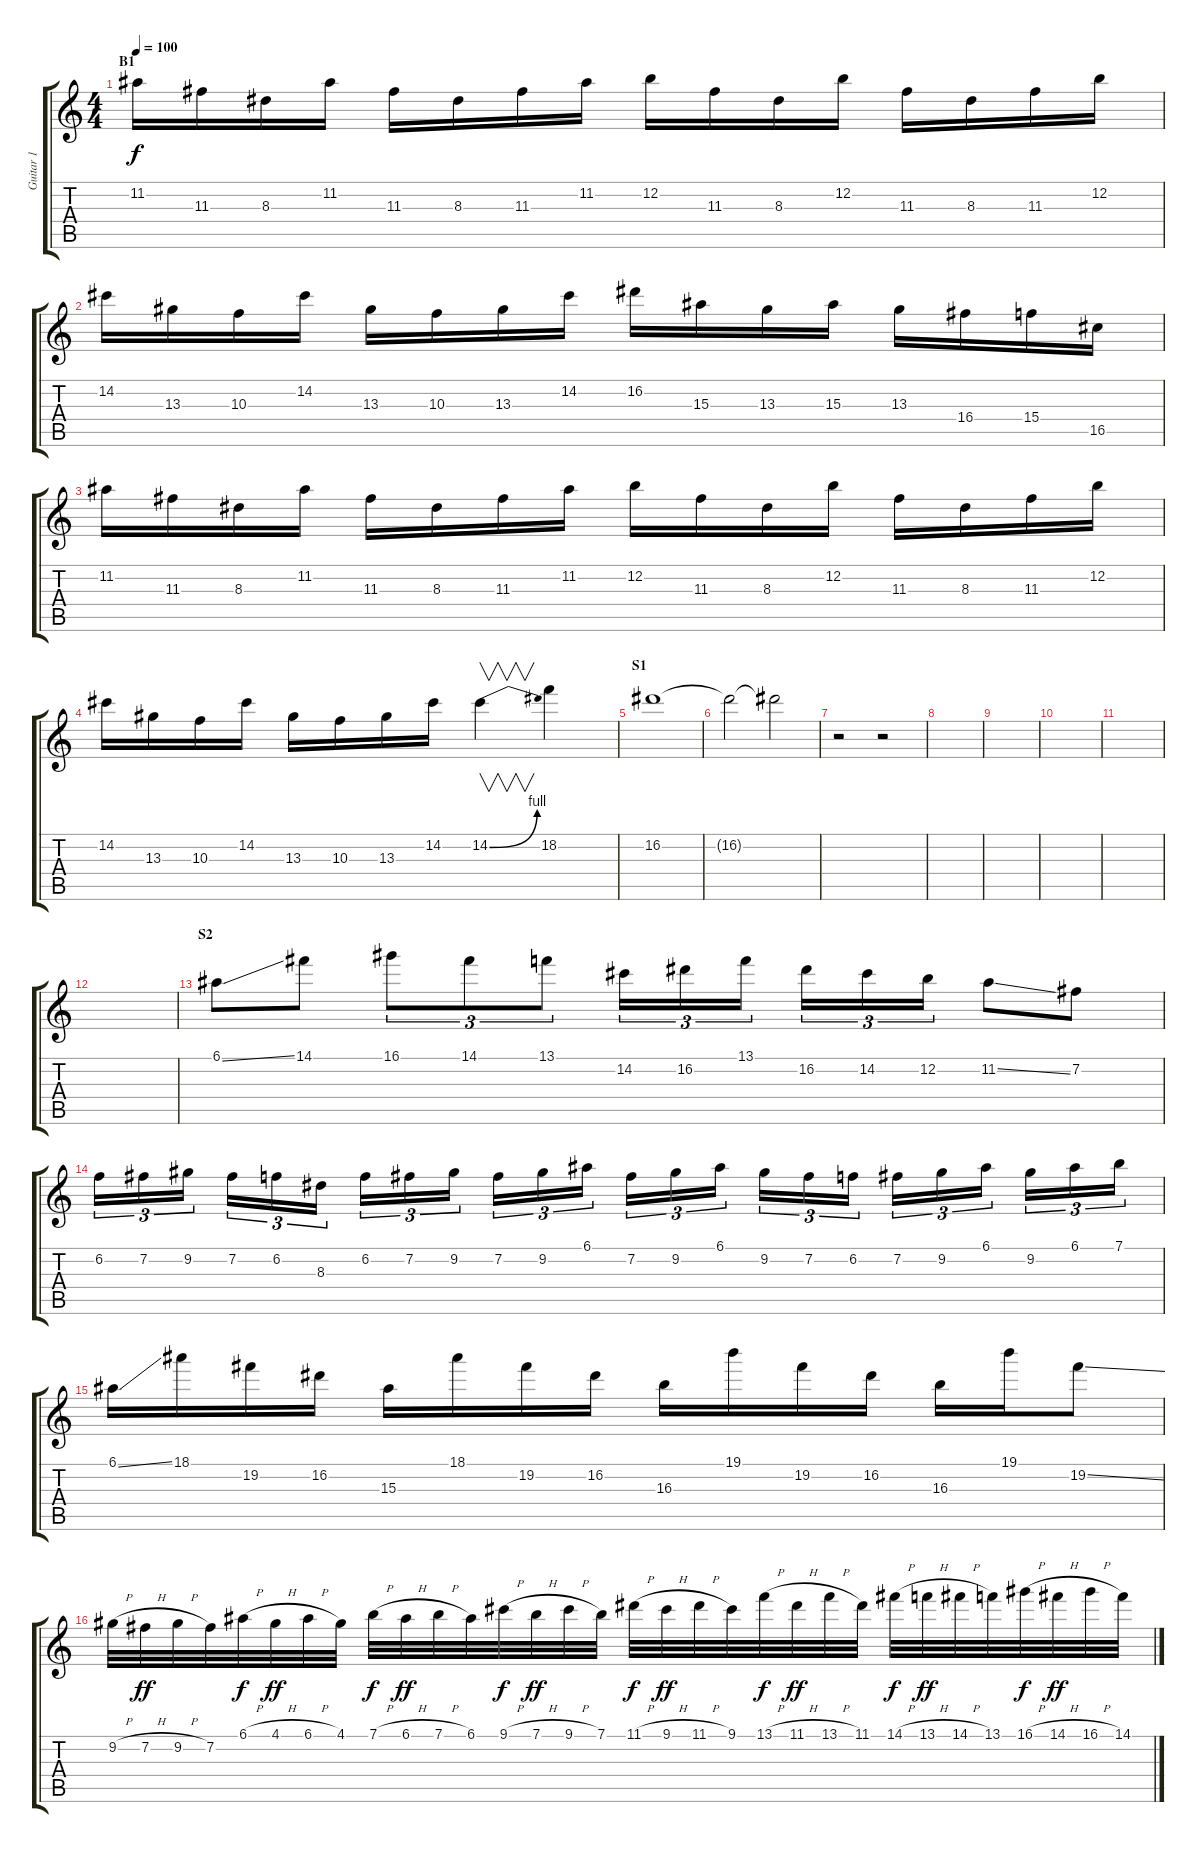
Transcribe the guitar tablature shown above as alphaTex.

\track ("Guitar 1" "Guitar 1") {instrument distortionguitar}
\staff {score tabs}
\tuning (E4 B3 G3 D3 A2 E2) {hide}
\ts (4 4)
\section ("" "B1")
\tempo 100
\clef g2
\ks c
11.2.16{dy f} 11.3.16 8.3.16 11.2.16 11.3.16 8.3.16 11.3.16 11.2.16 12.2.16 11.3.16 8.3.16 12.2.16 11.3.16 8.3.16 11.3.16 12.2.16 |
14.2.16 13.3.16 10.3.16 14.2.16 13.3.16 10.3.16 13.3.16 14.2.16 16.2.16 15.3.16 13.3.16 15.3.16 13.3.16 16.4.16 15.4.16 16.5.16 |
11.2.16 11.3.16 8.3.16 11.2.16 11.3.16 8.3.16 11.3.16 11.2.16 12.2.16 11.3.16 8.3.16 12.2.16 11.3.16 8.3.16 11.3.16 12.2.16 |
14.2.16 13.3.16 10.3.16 14.2.16 13.3.16 10.3.16 13.3.16 14.2.16 14.2{be (bend 0 0 60 4)}.4{v} 18.2.4 |
\section ("" "S1")
16.2.1{volume 8} |
16.2{t}.2{volume 0} 16.2{t}.2 |
r.2 r.2{volume 13} |
|
|
|
|
|
\section ("" "S2")
6.1{ss}.8 14.1.8 16.1.8{tu (3 2)} 14.1.8{tu (3 2)} 13.1.8{tu (3 2)} 14.2.16{tu (3 2)} 16.2.16{tu (3 2)} 13.1.16{tu (3 2)} 16.2.16{tu (3 2)} 14.2.16{tu (3 2)} 12.2.16{tu (3 2)} 11.2{ss}.8 7.2.8 |
6.2.16{tu (3 2)} 7.2.16{tu (3 2)} 9.2.16{tu (3 2)} 7.2.16{tu (3 2)} 6.2.16{tu (3 2)} 8.3.16{tu (3 2)} 6.2.16{tu (3 2)} 7.2.16{tu (3 2)} 9.2.16{tu (3 2)} 7.2.16{tu (3 2)} 9.2.16{tu (3 2)} 6.1.16{tu (3 2)} 7.2.16{tu (3 2)} 9.2.16{tu (3 2)} 6.1.16{tu (3 2)} 9.2.16{tu (3 2)} 7.2.16{tu (3 2)} 6.2.16{tu (3 2)} 7.2.16{tu (3 2)} 9.2.16{tu (3 2)} 6.1.16{tu (3 2)} 9.2.16{tu (3 2)} 6.1.16{tu (3 2)} 7.1.16{tu (3 2)} |
6.1{ss}.16 18.1.16 19.2.16 16.2.16 15.3.16 18.1.16 19.2.16 16.2.16 16.3.16 19.1.16 19.2.16 16.2.16 16.3.16 19.1.16 19.2{ss}.8 |
9.2{h}.32 7.2{h}.32{dy ff} 9.2{h}.32 7.2.32 6.1{h}.32{dy f} 4.1{h}.32{dy ff} 6.1{h}.32 4.1.32 7.1{h}.32{dy f} 6.1{h}.32{dy ff} 7.1{h}.32 6.1.32 9.1{h}.32{dy f} 7.1{h}.32{dy ff} 9.1{h}.32 7.1.32 11.1{h}.32{dy f} 9.1{h}.32{dy ff} 11.1{h}.32 9.1.32 13.1{h}.32{dy f} 11.1{h}.32{dy ff} 13.1{h}.32 11.1.32 14.1{h}.32{dy f} 13.1{h}.32{dy ff} 14.1{h}.32 13.1.32 16.1{h}.32{dy f} 14.1{h}.32{dy ff} 16.1{h}.32 14.1.32
